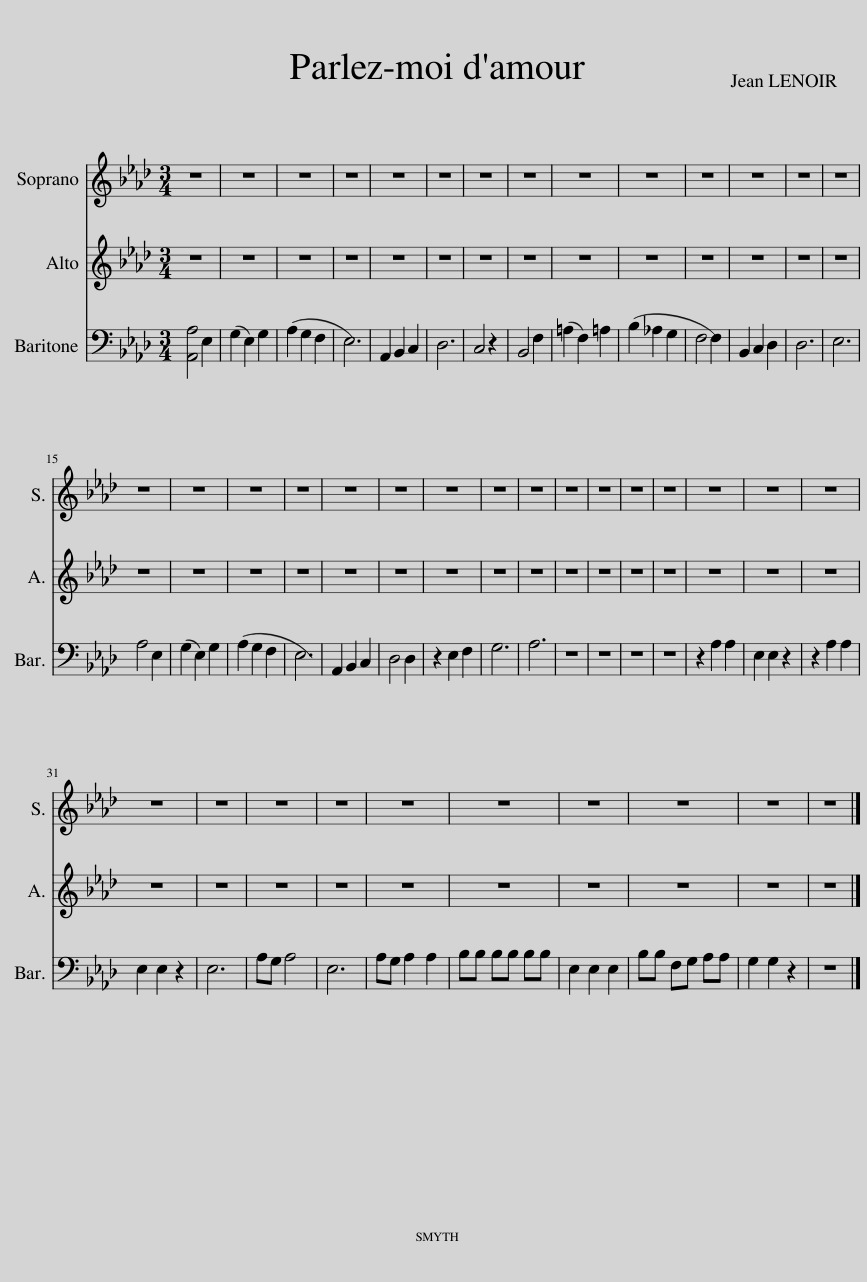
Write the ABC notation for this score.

X:1
L:1/8
M:3/4
I:linebreak $
K:Ab
V:1 bass
V:1
 [A,,A,]4 E,2 | (G,2 E,2) G,2 | (A,2 G,2) F,2 | E,6 | A,,2 B,,2 C,2 | %5
 D,6 | C,4 z2 | B,,4 F,2 | (=A,2 F,2) =A,2 | (B,2 _A,2) G,2 | %10
 F,4 F,2 | B,,2 C,2 D,2 | D,6 | E,6 |$ A,4 E,2 | %15
 (G,2 E,2) G,2 | (A,2 G,2) F,2 | E,6 | A,,2 B,,2 C,2 | D,4 D,2 | %20
 z2 E,2 F,2 | G,6 | A,6 | z6 | z6 | %25
 z6 | z6 | z2 A,2 A,2 | E,2 E,2 z2 | z2 A,2 A,2 |$ %30
 E,2 E,2 z2 | E,6 | A,G, A,4 | E,6 | A,G, A,2 A,2 | %35
 B,B, B,B, B,B, | E,2 E,2 E,2 | B,B, F,G, A,A, | G,2 G,2 z2 | z6 |] %40
